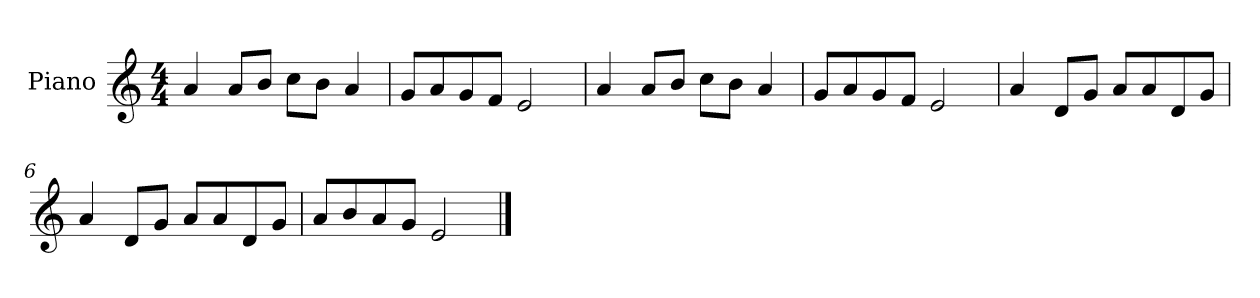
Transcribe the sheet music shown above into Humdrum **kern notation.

**kern
*part1
*staff1
*I"Piano
*I'P-no
*clefG2
*k[]
*M4/4
*MM90
=1
4a/
8a/L
8b/J
8cc\L
8b\J
4a/
=2
8g/L
8a/
8g/
8f/J
2e/
=3
4a/
8a/L
8b/J
8cc\L
8b\J
4a/
=4
8g/L
8a/
8g/
8f/J
2e/
=5
4a/
8d/L
8g/J
8a/L
8a/
8d/
8g/J
=6
4a/
8d/L
8g/J
8a/L
8a/
8d/
8g/J
!!LO:LB:g=z
=7
8a/L
8b/
8a/
8g/J
2e/
==
*-
